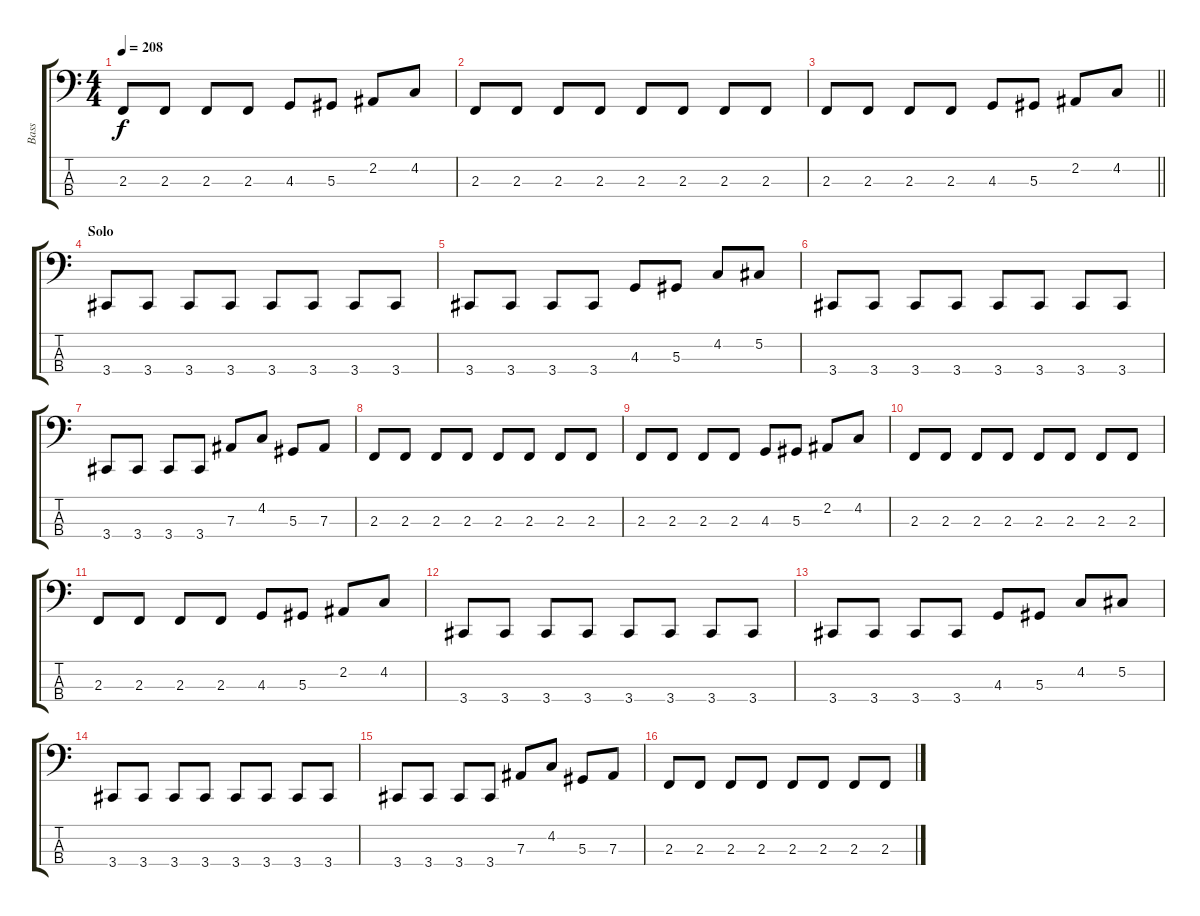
\track ("Bass" "Bass") {instrument electricbassfinger}
\staff {score tabs}
\tuning (Db2 Ab1 Eb1 Bb0) {hide}
\ts (4 4)
\tempo 208
\clef f4
\ks c
2.3.8{dy f} 2.3.8 2.3.8 2.3.8 4.3.8 5.3.8 2.2.8 4.2.8 |
2.3.8 2.3.8 2.3.8 2.3.8 2.3.8 2.3.8 2.3.8 2.3.8 |
\barLineRight lightlight
2.3.8 2.3.8 2.3.8 2.3.8 4.3.8 5.3.8 2.2.8 4.2.8 |
\section ("" "Solo")
3.4.8 3.4.8 3.4.8 3.4.8 3.4.8 3.4.8 3.4.8 3.4.8 |
3.4.8 3.4.8 3.4.8 3.4.8 4.3.8 5.3.8 4.2.8 5.2.8 |
3.4.8 3.4.8 3.4.8 3.4.8 3.4.8 3.4.8 3.4.8 3.4.8 |
3.4.8 3.4.8 3.4.8 3.4.8 7.3.8 4.2.8 5.3.8 7.3.8 |
2.3.8 2.3.8 2.3.8 2.3.8 2.3.8 2.3.8 2.3.8 2.3.8 |
2.3.8 2.3.8 2.3.8 2.3.8 4.3.8 5.3.8 2.2.8 4.2.8 |
2.3.8 2.3.8 2.3.8 2.3.8 2.3.8 2.3.8 2.3.8 2.3.8 |
2.3.8 2.3.8 2.3.8 2.3.8 4.3.8 5.3.8 2.2.8 4.2.8 |
3.4.8 3.4.8 3.4.8 3.4.8 3.4.8 3.4.8 3.4.8 3.4.8 |
3.4.8 3.4.8 3.4.8 3.4.8 4.3.8 5.3.8 4.2.8 5.2.8 |
3.4.8 3.4.8 3.4.8 3.4.8 3.4.8 3.4.8 3.4.8 3.4.8 |
3.4.8 3.4.8 3.4.8 3.4.8 7.3.8 4.2.8 5.3.8 7.3.8 |
2.3.8 2.3.8 2.3.8 2.3.8 2.3.8 2.3.8 2.3.8 2.3.8
